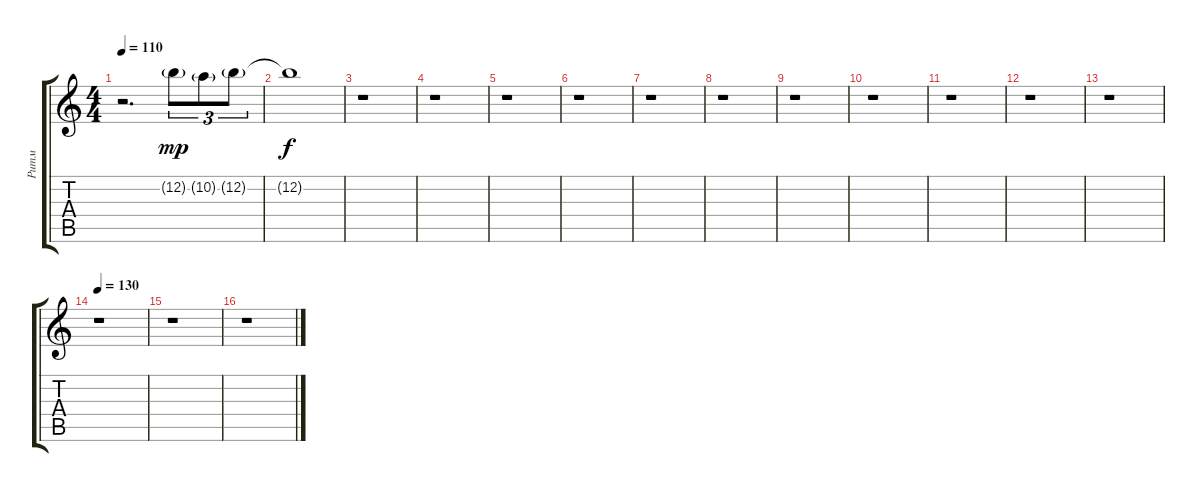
\track ("Ритм" "Ритм") {instrument distortionguitar}
\staff {score tabs}
\tuning (E4 B3 G3 D3 A2 E2) {hide}
\ts (4 4)
\tempo 110
\clef g2
\ks c
r.2{d dy mp} 12.2{g}.8{tu (3 2)} 10.2{g}.8{tu (3 2)} 12.2{g}.8{tu (3 2)} |
12.2{t}.1{dy f} |
r.1 |
r.1{volume 12} |
r.1 |
r.1 |
r.1 |
r.1 |
r.1 |
r.1 |
r.1 |
r.1 |
r.1 |
\tempo 130
r.1 |
r.1 |
r.1
